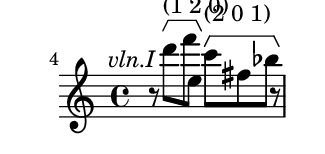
\version "2.11.64"

\include "../config/lib.ly"

\score {
  \new Staff {
    \time 4/4
    \relative c''' {
      \set Score.currentBarNumber = #4
      \bar ""
      \bracketUp
      \once \override TextScript #'extra-offset = #'( -4 . -5 )
      r8^\markup{\italic{vln.I}}
      \once \override TextScript #'extra-offset = #'( 0 . -2 )
      d\startGroup^\markup{(1 2 0)} f e,\stopGroup
      c'\startGroup^\markup{(2 0 1)} fis, bes\stopGroup r
    }
  }
  \layout {
    \context {
      \Staff \consists "Horizontal_bracket_engraver"
    }
  }
}
\paper {
  paper-width = 5.5\cm
  paper-height = 2.6\cm
  line-width = 6\cm
  top-margin = -.6\cm
  left-margin = .2\cm
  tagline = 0
  indent = 0
}
